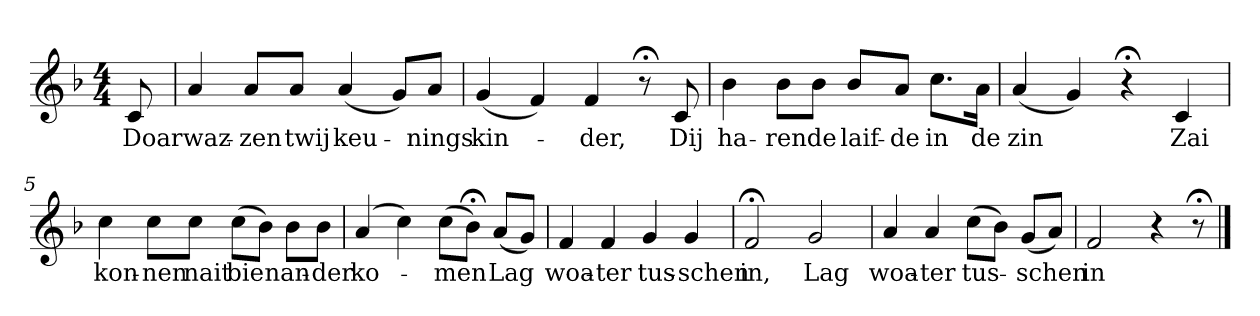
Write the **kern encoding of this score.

**kern	**text
*part1	*part1
*staff1	*staff1
*k[b-]	*
*F:	*
*M4/4	*
*MM120	*
=	=
8c	Doar
=1	=1
4a	waz-
8aL	-zen
8aJ	twij
(4a	keu-
8gL)	.
8aJ	-nings
=2	=2
(4g	kin-
4f)	.
4f	-der,
8r;<	.
8c	Dij
=3	=3
4b-	ha-
8b-L	-ren
8b-J	de
8b-L	laif-
8aJ	-de
8.ccL	in
16aJk	de
=4	=4
(4a	zin
4g)	.
4r;<	.
4c	Zai
=5	=5
4cc	kon-
8ccL	-nen
8ccJ	nait
(8ccL	bie
8b-J)	.
8b-L	nan-
8b-J	-der
=6	=6
(4a	ko-
4cc)	.
(8ccL	-men
8b-;<J)	.
(8aL	Lag
8gJ)	.
=7	=7
4f	woa-
4f	-ter
4g	tus-
4g	-schen
=8	=8
2f;<	in,
2g	Lag
=9	=9
4a	woa-
4a	-ter
(8ccL	tus-
8b-J)	.
(8gL	-schen
8aJ)	.
=10	=10
2f	in
4r	.
8r;<	.
==	==
*-	*-
